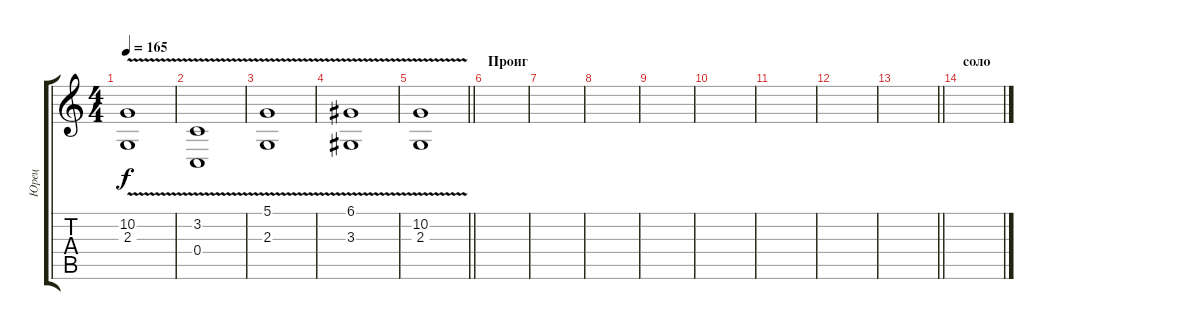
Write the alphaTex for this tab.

\track ("Юрец" "Юрец") {instrument vibraphone}
\staff {score tabs}
\tuning (D4 A3 F3 C3 G2 C2) {hide}
\ts (4 4)
\tempo 165
\clef g2
\ks c
(10.2{v} 2.3).1{dy f} |
(3.2{v} 0.4).1{instrument choiraahs} |
(5.1{v} 2.3).1 |
(6.1{v} 3.3).1 |
\barLineRight lightlight
(10.2{v} 2.3).1 |
\section ("" "Проиг")
|
|
|
|
|
|
|
\barLineRight lightlight
|
\section ("" "соло")
